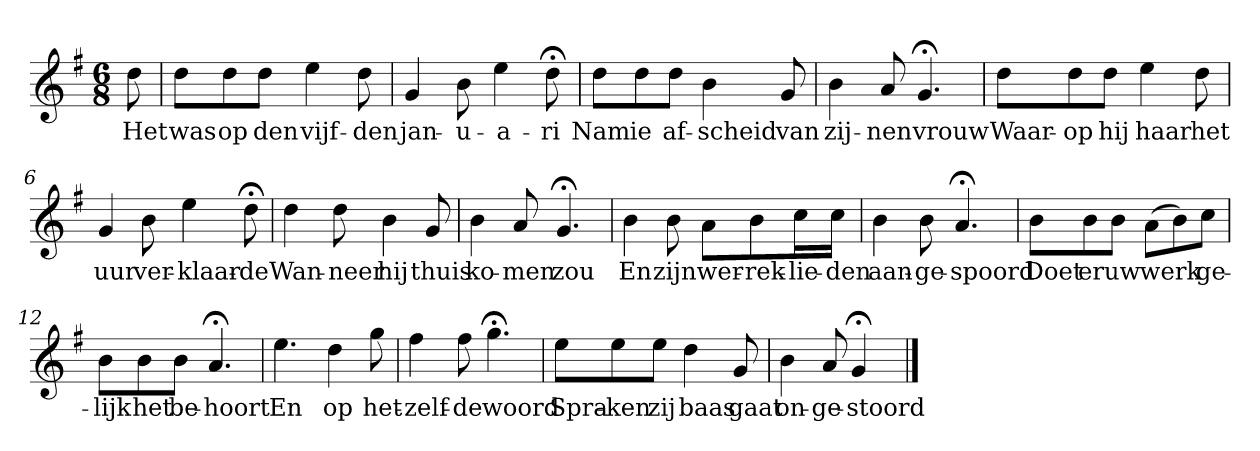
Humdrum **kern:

**kern	**text
*part1	*part1
*staff1	*staff1
*k[f#]	*
*G:	*
*M6/8	*
*MM120	*
=	=
8dd	Het
=1	=1
8ddL	was
8dd	op
8ddJ	den
4ee	vijf-
8dd	-den
=2	=2
4g	jan-
8b	-u-
4ee	-a-
8dd;<	-ri
=3	=3
8ddL	Nam
8dd	ie
8ddJ	af-
4b	-scheid
8g	van
=4	=4
4b	zij-
8a	-nen
4.g;<	vrouw
=5	=5
8ddL	Waar-
8dd	-op
8ddJ	hij
4ee	haar
8dd	het
=6	=6
4g	uur
8b	ver-
4ee	-klaar-
8dd;<	-de
=7	=7
4dd	Wan-
8dd	-neer
4b	hij
8g	thuis
=8	=8
4b	ko-
8a	-men
4.g;<	zou
=9	=9
4b	En
8b	zijn
8aL	wer-
8b	-rek-
16ccL	-lie-
16ccJJ	-den
=10	=10
4b	aan-
8b	-ge-
4.a;<	-spoord
=11	=11
8bL	Doet
8b	er
8bJ	uw
(8aL	werk
8b)	.
8ccJ	ge-
=12	=12
8bL	-lijk
8b	het
8bJ	be-
4.a;<	-hoort
=13	=13
4.ee	En
4dd	op
8gg	het-
=14	=14
4ff#	-zelf-
8ff#	-de
4.gg;<	woord
=15	=15
8eeL	Spra-
8ee	-ken
8eeJ	zij
4dd	baas
8g	gaat
=16	=16
4b	on-
8a	-ge-
4g;<	-stoord
==	==
*-	*-
